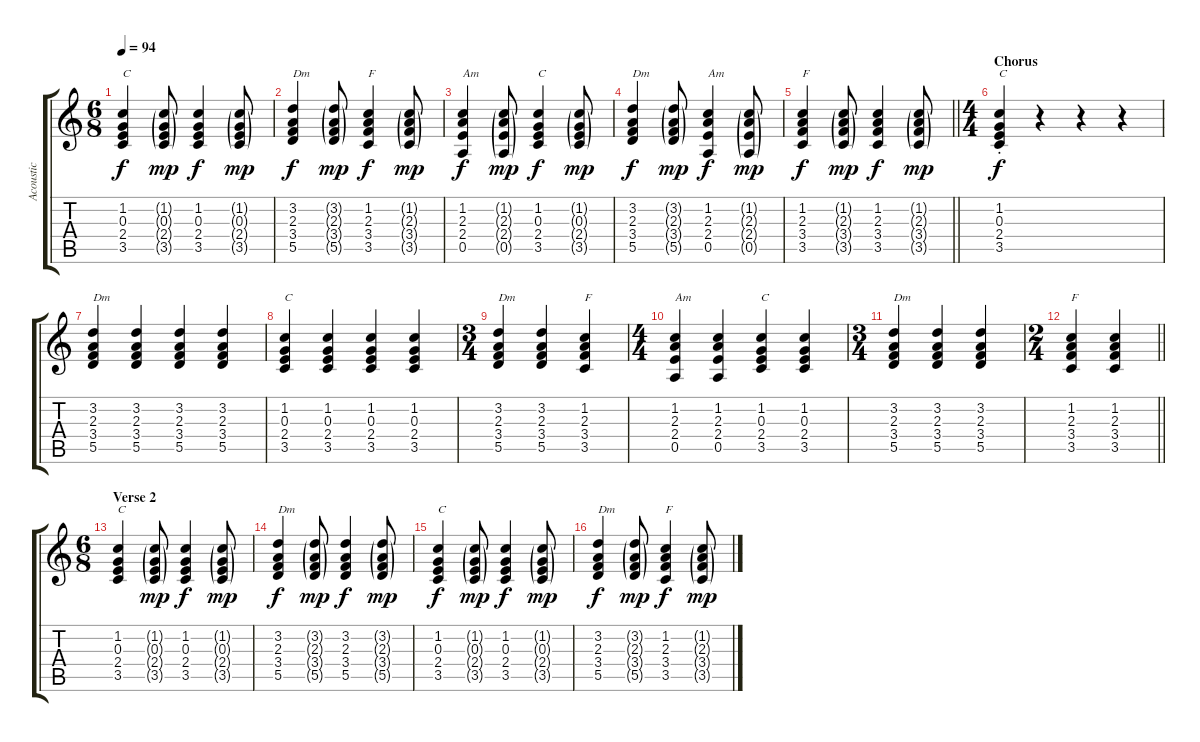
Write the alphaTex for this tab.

\track ("Acoustic" "Acoustic") {instrument acousticguitarsteel}
\staff {score tabs}
\tuning (E4 B3 G3 D3 A2 E2) {hide}
\ts (6 8)
\tempo 94
\clef g2
\ks c
(1.2 0.3 2.4 3.5).4{txt "C" dy f} (1.2{g} 0.3{g} 2.4{g} 3.5{g}).8{dy mp} (1.2 0.3 2.4 3.5).4{dy f} (1.2{g} 0.3{g} 2.4{g} 3.5{g}).8{dy mp} |
(3.2 2.3 3.4 5.5).4{txt "Dm" dy f} (3.2{g} 2.3{g} 3.4{g} 5.5{g}).8{dy mp} (1.2 2.3 3.4 3.5).4{txt "F" dy f} (1.2{g} 2.3{g} 3.4{g} 3.5{g}).8{dy mp} |
(1.2 2.3 2.4 0.5).4{txt "Am" dy f} (1.2{g} 2.3{g} 2.4{g} 0.5{g}).8{dy mp} (1.2 0.3 2.4 3.5).4{txt "C" dy f} (1.2{g} 0.3{g} 2.4{g} 3.5{g}).8{dy mp} |
(3.2 2.3 3.4 5.5).4{txt "Dm" dy f} (3.2{g} 2.3{g} 3.4{g} 5.5{g}).8{dy mp} (1.2 2.3 2.4 0.5).4{txt "Am" dy f} (1.2{g} 2.3{g} 2.4{g} 0.5{g}).8{dy mp} |
\barLineRight lightlight
(1.2 2.3 3.4 3.5).4{txt "F" dy f} (1.2{g} 2.3{g} 3.4{g} 3.5{g}).8{dy mp} (1.2 2.3 3.4 3.5).4{dy f} (1.2{g} 2.3{g} 3.4{g} 3.5{g}).8{dy mp} |
\ts (4 4)
\section ("" "Chorus")
(1.2{st} 0.3{st} 2.4{st} 3.5{st}).4{txt "C" dy f} r.4 r.4 r.4 |
(3.2 2.3 3.4 5.5).4{txt "Dm"} (3.2 2.3 3.4 5.5).4 (3.2 2.3 3.4 5.5).4 (3.2 2.3 3.4 5.5).4 |
(1.2 0.3 2.4 3.5).4{txt "C"} (1.2 0.3 2.4 3.5).4 (1.2 0.3 2.4 3.5).4 (1.2 0.3 2.4 3.5).4 |
\ts (3 4)
(3.2 2.3 3.4 5.5).4{txt "Dm"} (3.2 2.3 3.4 5.5).4 (1.2 2.3 3.4 3.5).4{txt "F"} |
\ts (4 4)
(1.2 2.3 2.4 0.5).4{txt "Am"} (1.2 2.3 2.4 0.5).4 (1.2 0.3 2.4 3.5).4{txt "C"} (1.2 0.3 2.4 3.5).4 |
\ts (3 4)
(3.2 2.3 3.4 5.5).4{txt "Dm"} (3.2 2.3 3.4 5.5).4 (3.2 2.3 3.4 5.5).4 |
\ts (2 4)
\barLineRight lightlight
(1.2 2.3 3.4 3.5).4{txt "F"} (1.2 2.3 3.4 3.5).4 |
\ts (6 8)
\section ("" "Verse 2")
(1.2 0.3 2.4 3.5).4{txt "C"} (1.2{g} 0.3{g} 2.4{g} 3.5{g}).8{dy mp} (1.2 0.3 2.4 3.5).4{dy f} (1.2{g} 0.3{g} 2.4{g} 3.5{g}).8{dy mp} |
(3.2 2.3 3.4 5.5).4{txt "Dm" dy f} (3.2{g} 2.3{g} 3.4{g} 5.5{g}).8{dy mp} (3.2 2.3 3.4 5.5).4{dy f} (3.2{g} 2.3{g} 3.4{g} 5.5{g}).8{dy mp} |
(1.2 0.3 2.4 3.5).4{txt "C" dy f} (1.2{g} 0.3{g} 2.4{g} 3.5{g}).8{dy mp} (1.2 0.3 2.4 3.5).4{dy f} (1.2{g} 0.3{g} 2.4{g} 3.5{g}).8{dy mp} |
(3.2 2.3 3.4 5.5).4{txt "Dm" dy f} (3.2{g} 2.3{g} 3.4{g} 5.5{g}).8{dy mp} (1.2 2.3 3.4 3.5).4{txt "F" dy f} (1.2{g} 2.3{g} 3.4{g} 3.5{g}).8{dy mp}
